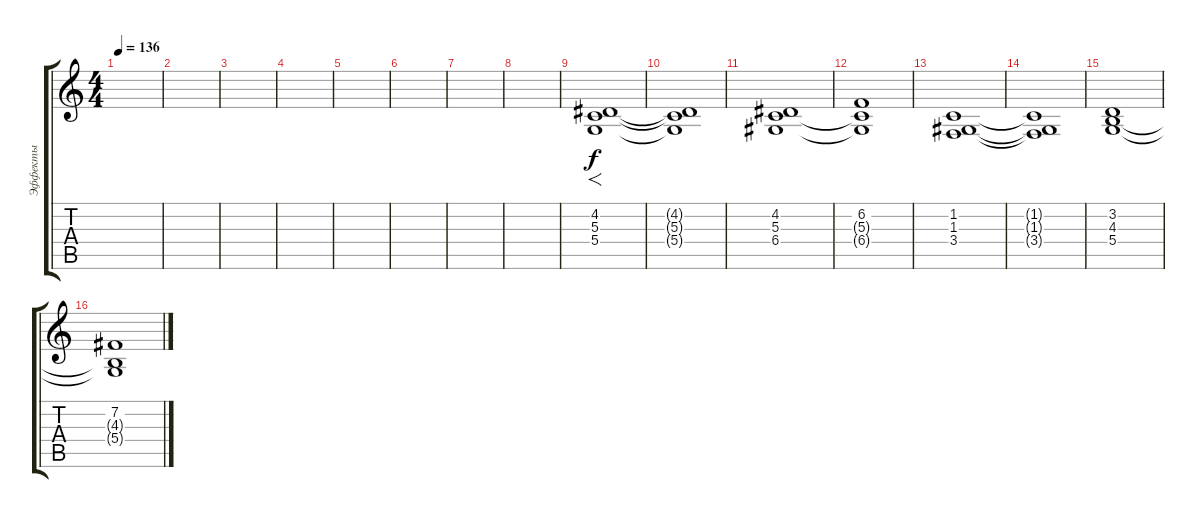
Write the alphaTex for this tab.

\track ("Эффекты" "Эффекты") {instrument stringensemble1}
\staff {score tabs}
\tuning (E4 B3 G3 D3 A2 E2) {hide}
\ts (4 4)
\tempo 136
\clef g2
\ks c
|
|
|
|
|
|
|
|
(4.2 5.3 5.4).1{f} |
(4.2{t} 5.3{t} 5.4{t}).1 |
(4.2 5.3 6.4).1 |
(6.2 5.3{t} 6.4{t}).1 |
(1.2 1.3 3.4).1 |
(1.2{t} 1.3{t} 3.4{t}).1 |
(3.2 4.3 5.4).1 |
(7.2 4.3{t} 5.4{t}).1
